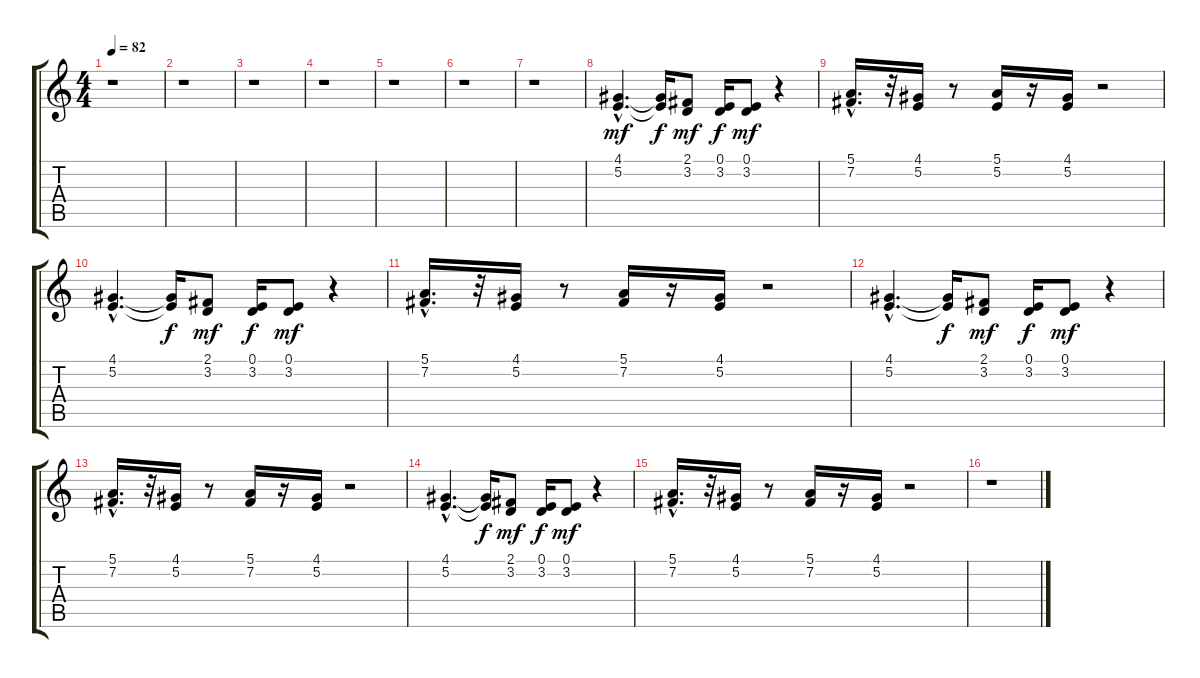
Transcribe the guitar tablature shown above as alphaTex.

\track "" {instrument voiceoohs}
\staff {score tabs}
\tuning (E4 B3 G3 D3 A2 E2) {hide}
\ts (4 4)
\tempo 82
\clef g2
\ks c
r.1{dy mf} |
r.1 |
r.1 |
r.1 |
r.1 |
r.1 |
r.1 |
(4.1{hac} 5.2{hac}).4{d} (4.1{t} 5.2{t}).16{dy f} (2.1 3.2).8{dy mf} (0.1 3.2).16{dy f} (0.1 3.2).8{dy mf} r.4 |
(5.1{hac} 7.2{hac}).16{d} r.32 (4.1 5.2).16 r.8 (5.1 5.2).16 r.16 (4.1 5.2).16 r.2 |
(4.1{hac} 5.2{hac}).4{d} (4.1{t} 5.2{t}).16{dy f} (2.1 3.2).8{dy mf} (0.1 3.2).16{dy f} (0.1 3.2).8{dy mf} r.4 |
(5.1{hac} 7.2{hac}).16{d} r.32 (4.1 5.2).16 r.8 (5.1 7.2).16 r.16 (4.1 5.2).16 r.2 |
(4.1{hac} 5.2{hac}).4{d} (4.1{t} 5.2{t}).16{dy f} (2.1 3.2).8{dy mf} (0.1 3.2).16{dy f} (0.1 3.2).8{dy mf} r.4 |
(5.1{hac} 7.2{hac}).16{d} r.32 (4.1 5.2).16 r.8 (5.1 7.2).16 r.16 (4.1 5.2).16 r.2 |
(4.1{hac} 5.2{hac}).4{d} (4.1{t} 5.2{t}).16{dy f} (2.1 3.2).8{dy mf} (0.1 3.2).16{dy f} (0.1 3.2).8{dy mf} r.4 |
(5.1{hac} 7.2{hac}).16{d} r.32 (4.1 5.2).16 r.8 (5.1 7.2).16 r.16 (4.1 5.2).16 r.2 |
r.1
